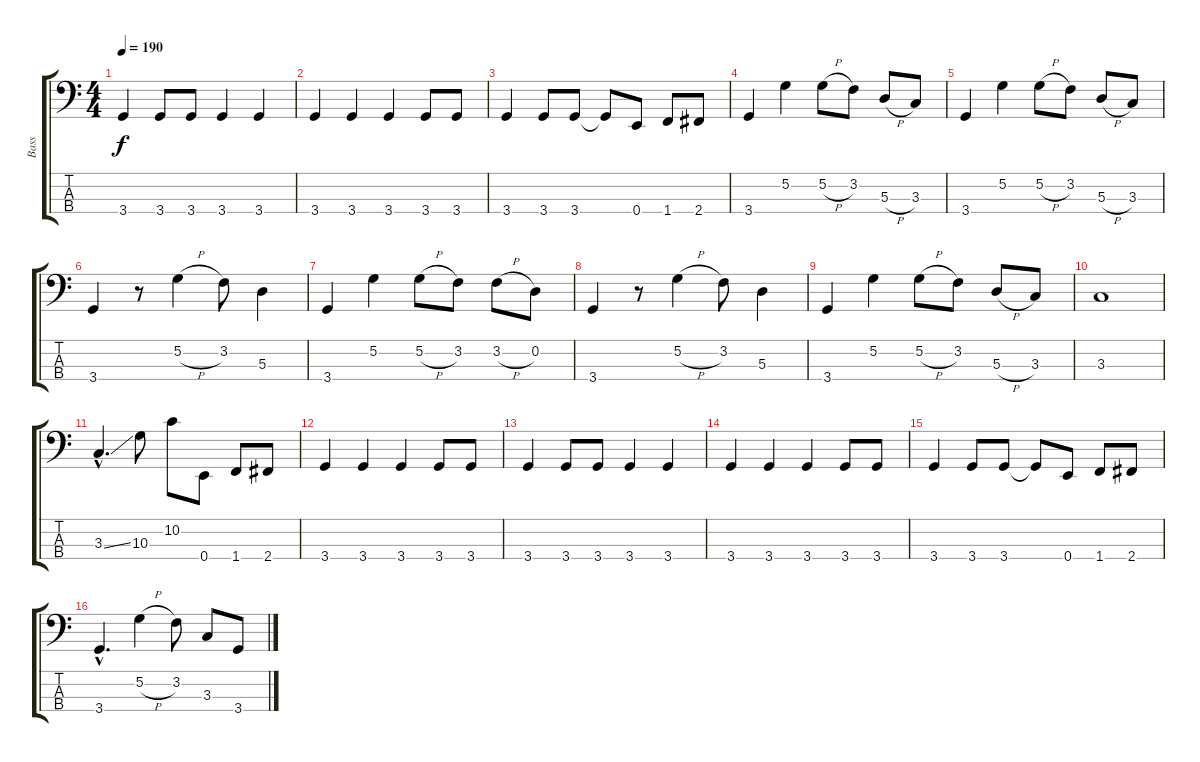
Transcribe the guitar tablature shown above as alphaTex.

\track ("Bass" "Bass") {instrument electricbassfinger}
\staff {score tabs}
\tuning (G2 D2 A1 E1) {hide}
\ts (4 4)
\tempo 190
\clef f4
\ks c
3.4.4{dy f} 3.4.8 3.4.8 3.4.4 3.4.4 |
3.4.4 3.4.4 3.4.4 3.4.8 3.4.8 |
3.4.4 3.4.8 3.4.8 3.4{t}.8 0.4.8 1.4.8 2.4.8 |
3.4.4 5.2.4 5.2{h}.8 3.2.8 5.3{h}.8 3.3.8 |
3.4.4 5.2.4 5.2{h}.8 3.2.8 5.3{h}.8 3.3.8 |
3.4.4 r.8 5.2{h}.4 3.2.8 5.3.4 |
3.4.4 5.2.4 5.2{h}.8 3.2.8 3.2{h}.8 0.2.8 |
3.4.4 r.8 5.2{h}.4 3.2.8 5.3.4 |
3.4.4 5.2.4 5.2{h}.8 3.2.8 5.3{h}.8 3.3.8 |
3.3.1 |
3.3{ss hac}.4{d} 10.3.8 10.2.8 0.4.8 1.4.8 2.4.8 |
3.4.4 3.4.4 3.4.4 3.4.8 3.4.8 |
3.4.4 3.4.8 3.4.8 3.4.4 3.4.4 |
3.4.4 3.4.4 3.4.4 3.4.8 3.4.8 |
3.4.4 3.4.8 3.4.8 3.4{t}.8 0.4.8 1.4.8 2.4.8 |
3.4{hac}.4{d} 5.2{h}.4 3.2.8 3.3.8 3.4.8
